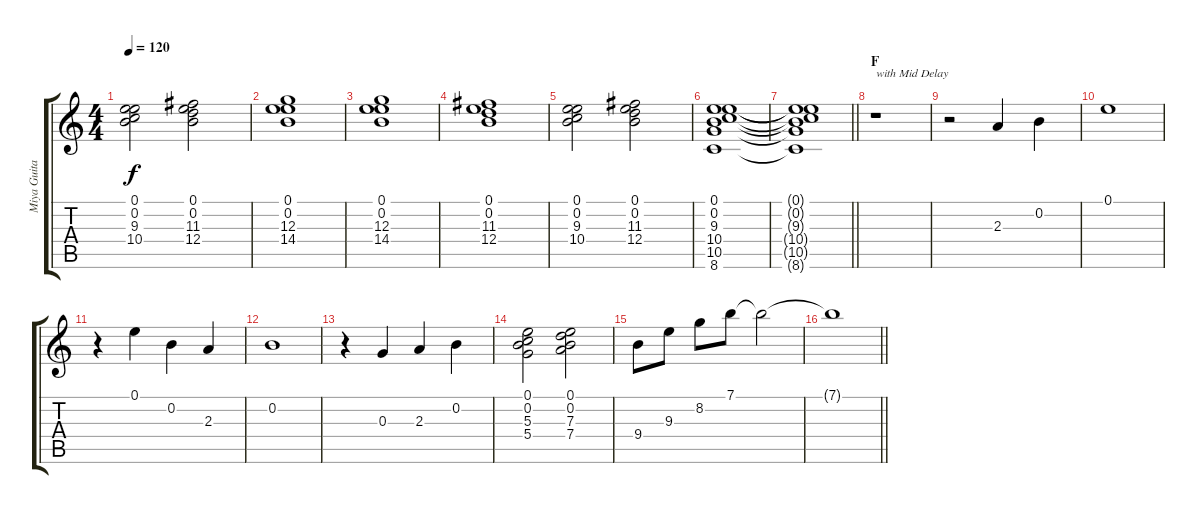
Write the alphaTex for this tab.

\track ("Miya Guitar I" "Miya Guita") {instrument electricguitarclean}
\staff {score tabs}
\tuning (E4 B3 G3 D3 A2 E2) {hide}
\ts (4 4)
\tempo 120
\clef g2
\ks c
(0.1 0.2 9.3 10.4).2{dy f} (0.1 0.2 11.3 12.4).2 |
(0.1 0.2 12.3 14.4).1 |
(0.1 0.2 12.3 14.4).1 |
(0.1 0.2 11.3 12.4).1 |
(0.1 0.2 9.3 10.4).2 (0.1 0.2 11.3 12.4).2 |
(0.1 0.2 9.3 10.4 10.5 8.6).1 |
\barLineRight lightlight
(0.1{t} 0.2{t} 9.3{t} 10.4{t} 10.5{t} 8.6{t}).1 |
\section ("" "F")
r.1{txt "with Mid Delay"} |
r.2 2.3.4 0.2.4 |
0.1.1 |
r.4 0.1.4 0.2.4 2.3.4 |
0.2.1 |
r.4 0.3.4 2.3.4 0.2.4 |
(0.1 0.2 5.3 5.4).2 (0.1 0.2 7.3 7.4).2 |
9.4.8 9.3.8 8.2.8 7.1.8 7.1{t}.2 |
\barLineRight lightlight
7.1{t}.1
